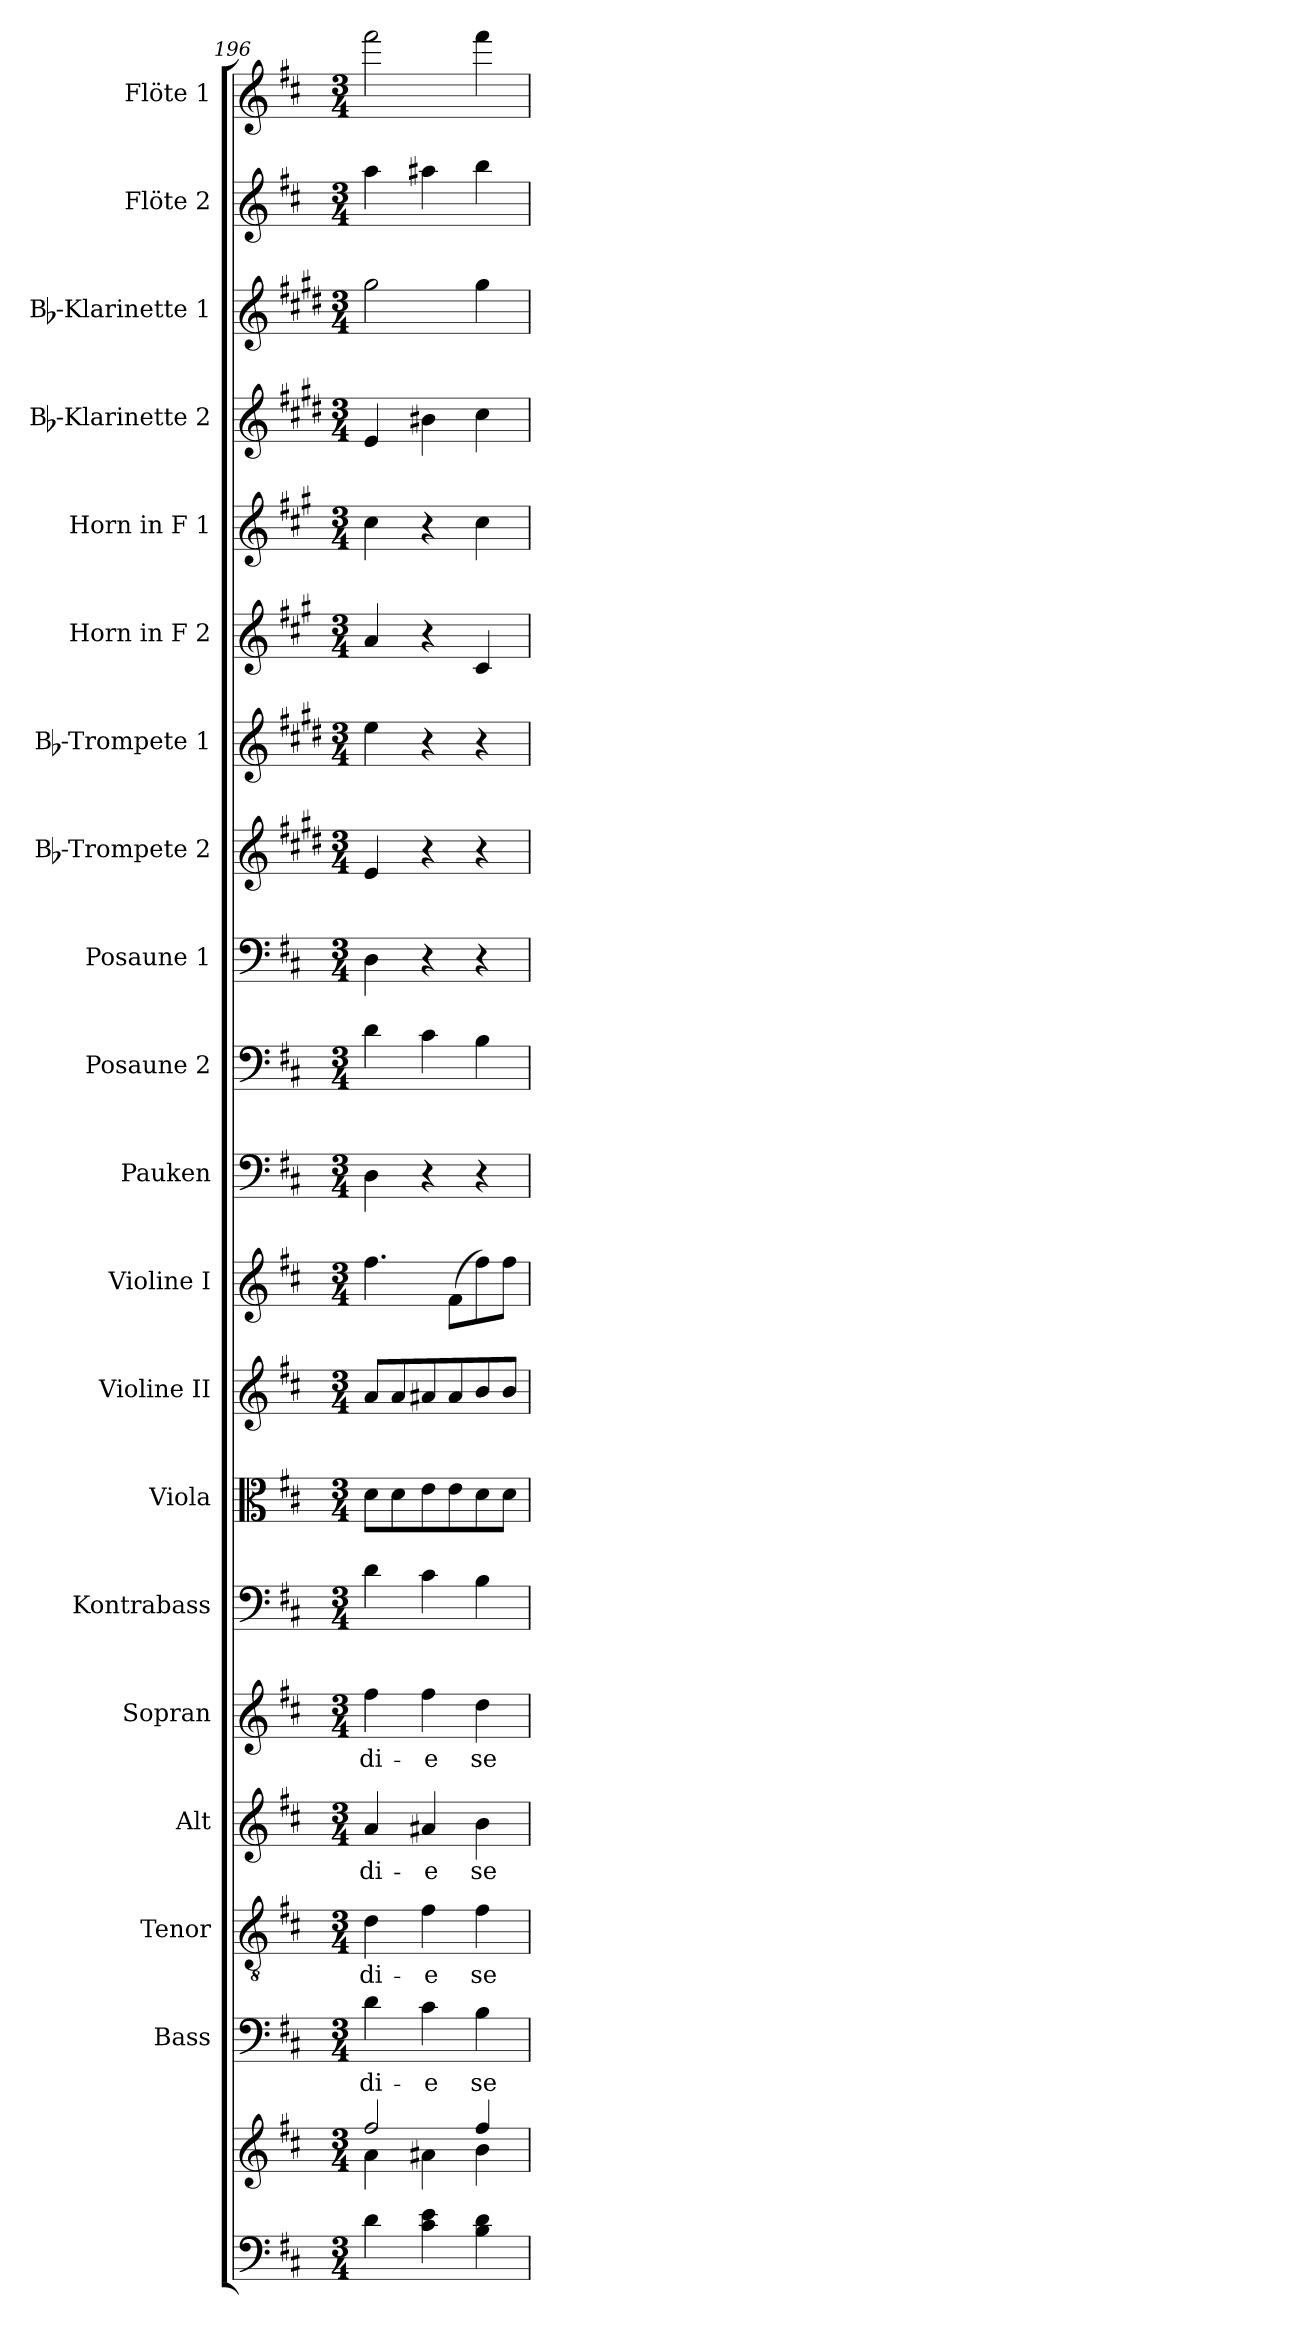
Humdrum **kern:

**kern	**kern	**kern	**text	**kern	**text	**kern	**text	**kern	**text	**kern	**kern	**kern	**kern	**kern	**kern	**kern	**kern	**kern	**kern	**kern	**kern	**kern	**kern	**kern
*part20	*part20	*part19	*part19	*part18	*part18	*part17	*part17	*part16	*part16	*part15	*part14	*part13	*part12	*part11	*part10	*part9	*part8	*part7	*part6	*part5	*part4	*part3	*part2	*part1
*staff21	*staff20	*staff19	*staff19	*staff18	*staff18	*staff17	*staff17	*staff16	*staff16	*staff15	*staff14	*staff13	*staff12	*staff11	*staff10	*staff9	*staff8	*staff7	*staff6	*staff5	*staff4	*staff3	*staff2	*staff1
*	*	*I"Bass	*	*I"Tenor	*	*I"Alt	*	*I"Sopran	*	*I"Kontrabass	*I"Viola	*I"Violine II	*I"Violine I	*I"Pauken	*I"Posaune 2	*I"Posaune 1	*I"Bb-Trompete 2	*I"Bb-Trompete 1	*I"Horn in F 2	*I"Horn in F 1	*I"Bb-Klarinette 2	*I"Bb-Klarinette 1	*I"Flöte 2	*I"Flöte 1
*	*	*I'B.	*	*I'T.	*	*I'A.	*	*I'S.	*	*I'Kb.	*I'Vla.	*I'Vl. II	*I'Vl. I	*I'Pk.	*I'Pos. 2	*I'Pos. 1	*I'Bb Trp. 2	*I'Bb Trp. 1	*	*	*I'Bb Kl. 2	*I'Bb Kl. 1	*I'Fl. 2	*I'Fl. 1
*clefF4	*clefG2	*clefF4	*	*clefGv2	*	*clefG2	*	*clefG2	*	*clefF4	*clefC3	*clefG2	*clefG2	*clefF4	*clefF4	*clefF4	*clefG2	*clefG2	*clefG2	*clefG2	*clefG2	*clefG2	*clefG2	*clefG2
*	*	*	*	*	*	*	*	*	*	*ITrd7c12	*	*	*	*	*	*	*ITrd1c2	*ITrd1c2	*ITrd4c7	*ITrd4c7	*ITrd1c2	*ITrd1c2	*	*
*k[f#c#]	*k[f#c#]	*k[f#c#]	*	*k[f#c#]	*	*k[f#c#]	*	*k[f#c#]	*	*k[f#c#]	*k[f#c#]	*k[f#c#]	*k[f#c#]	*k[f#c#]	*k[f#c#]	*k[f#c#]	*k[f#c#]	*k[f#c#]	*k[f#c#]	*k[f#c#]	*k[f#c#]	*k[f#c#]	*k[f#c#]	*k[f#c#]
*D:	*D:	*D:	*	*D:	*	*D:	*	*D:	*	*D:	*D:	*D:	*D:	*D:	*D:	*D:	*D:	*D:	*D:	*D:	*D:	*D:	*D:	*D:
*M3/4	*M3/4	*M3/4	*	*M3/4	*	*M3/4	*	*M3/4	*	*M3/4	*M3/4	*M3/4	*M3/4	*M3/4	*M3/4	*M3/4	*M3/4	*M3/4	*M3/4	*M3/4	*M3/4	*M3/4	*M3/4	*M3/4
=196	=196	=196	=196	=196	=196	=196	=196	=196	=196	=196	=196	=196	=196	=196	=196	=196	=196	=196	=196	=196	=196	=196	=196	=196
*	*^	*	*	*	*	*	*	*	*	*	*	*	*	*	*	*	*	*	*	*	*	*	*	*
!	!	!	!	!LO:LY:b	!	!LO:LY:b	!	!LO:LY:b	!	!LO:LY:b	!	!	!	!	!	!	!	!	!	!	!	!	!	!	!
4d\	2ff#/	4a\	4d\	di-	4d\	di-	4a/	di-	4ff#\	di-	4D\	8d\L	8a/L	4.ff#\	4D\	4d\	4D\	4d/	4dd\	4d/	4f#\	4d/	2ff#\	4aa\	2fff#\
.	.	.	.	.	.	.	.	.	.	.	.	8d\	8a/	.	.	.	.	.	.	.	.	.	.	.	.
!	!	!	!	!LO:LY:b	!	!LO:LY:b	!	!LO:LY:b	!	!LO:LY:b	!	!	!	!	!	!	!	!	!	!	!	!	!	!	!
4c#\ 4e\	.	4a#X\	4c#\	-e	4f#\	-e	4a#X/	-e	4ff#\	-e	4C#\	8e\	8a#X/	.	4r	4c#\	4r	4r	4r	4r	4r	4a#X\	.	4aa#X\	.
.	.	.	.	.	.	.	.	.	.	.	.	8e\	8a#/	(>8f#\L	.	.	.	.	.	.	.	.	.	.	.
!	!	!	!	!LO:LY:b	!	!LO:LY:b	!	!LO:LY:b	!	!LO:LY:b	!	!	!	!	!	!	!	!	!	!	!	!	!	!	!
4B\ 4d\	4ff#/	4b\	4B\	se-	4f#\	se-	4b\	se-	4dd\	se-	4BB\	8d\	8b/	8ff#\)	4r	4B\	4r	4r	4r	4F#/	4f#\	4b\	4ff#\	4bb\	4fff#\
.	.	.	.	.	.	.	.	.	.	.	.	8d\J	8b/J	8ff#\J	.	.	.	.	.	.	.	.	.	.	.
*	*v	*v	*	*	*	*	*	*	*	*	*	*	*	*	*	*	*	*	*	*	*	*	*	*	*
=	=	=	=	=	=	=	=	=	=	=	=	=	=	=	=	=	=	=	=	=	=	=	=	=
*-	*-	*-	*-	*-	*-	*-	*-	*-	*-	*-	*-	*-	*-	*-	*-	*-	*-	*-	*-	*-	*-	*-	*-	*-
